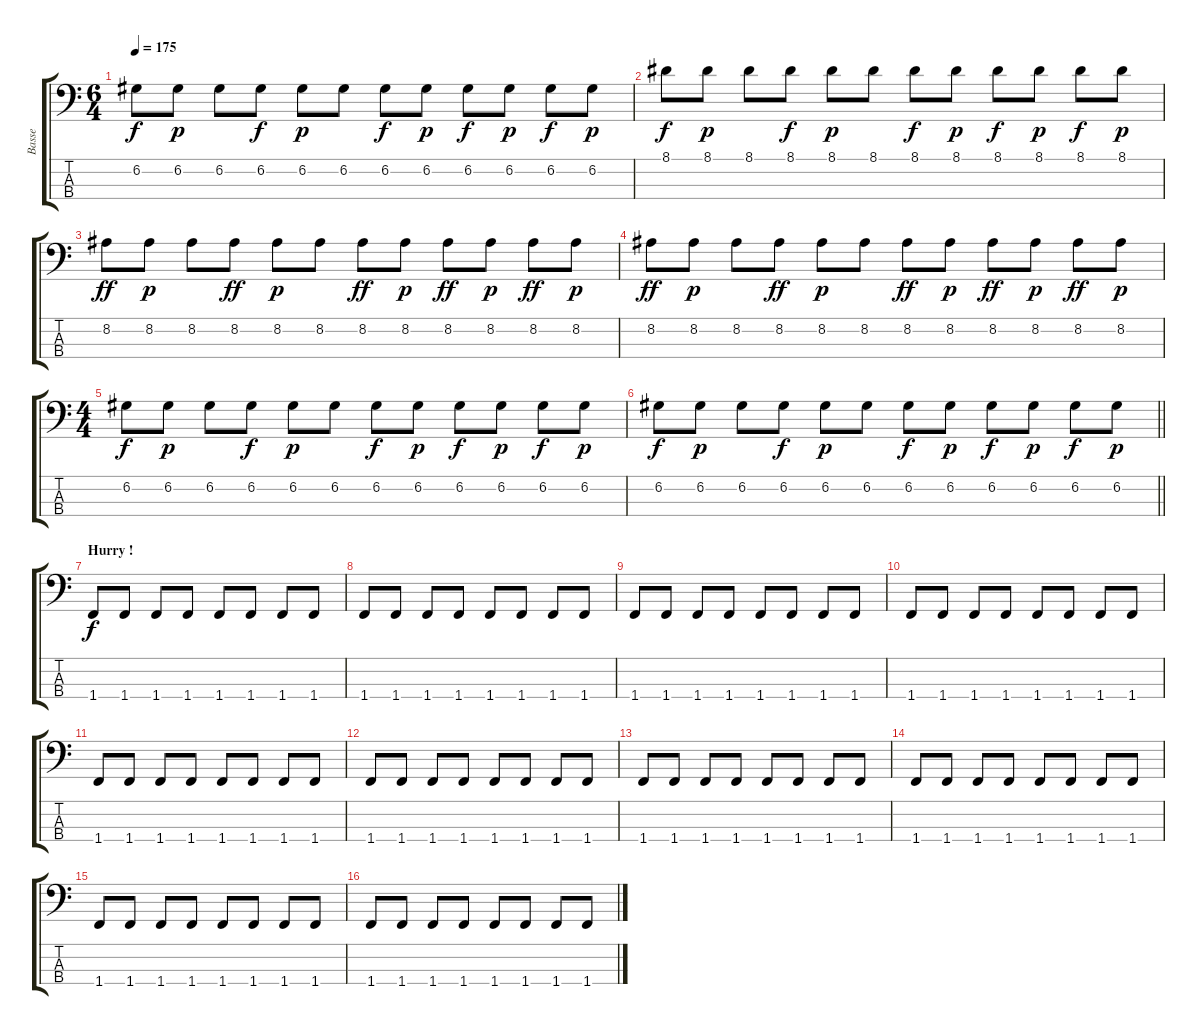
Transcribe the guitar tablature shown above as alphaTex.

\track ("Basse" "Basse") {instrument electricbassfinger}
\staff {score tabs}
\tuning (G2 D2 A1 E1) {hide}
\ts (6 4)
\tempo 175
\clef f4
\ks c
6.2.8{dy f} 6.2.8{dy p} 6.2.8 6.2.8{dy f} 6.2.8{dy p} 6.2.8 6.2.8{dy f} 6.2.8{dy p} 6.2.8{dy f} 6.2.8{dy p} 6.2.8{dy f} 6.2.8{dy p} |
8.1.8{dy f} 8.1.8{dy p} 8.1.8 8.1.8{dy f} 8.1.8{dy p} 8.1.8 8.1.8{dy f} 8.1.8{dy p} 8.1.8{dy f} 8.1.8{dy p} 8.1.8{dy f} 8.1.8{dy p} |
8.2.8{dy ff} 8.2.8{dy p} 8.2.8 8.2.8{dy ff} 8.2.8{dy p} 8.2.8 8.2.8{dy ff} 8.2.8{dy p} 8.2.8{dy ff} 8.2.8{dy p} 8.2.8{dy ff} 8.2.8{dy p} |
8.2.8{dy ff} 8.2.8{dy p} 8.2.8 8.2.8{dy ff} 8.2.8{dy p} 8.2.8 8.2.8{dy ff} 8.2.8{dy p} 8.2.8{dy ff} 8.2.8{dy p} 8.2.8{dy ff} 8.2.8{dy p} |
\ts (4 4)
6.2.8{dy f} 6.2.8{dy p} 6.2.8 6.2.8{dy f} 6.2.8{dy p} 6.2.8 6.2.8{dy f} 6.2.8{dy p} 6.2.8{dy f} 6.2.8{dy p} 6.2.8{dy f} 6.2.8{dy p} |
\barLineRight lightlight
6.2.8{dy f} 6.2.8{dy p} 6.2.8 6.2.8{dy f} 6.2.8{dy p} 6.2.8 6.2.8{dy f} 6.2.8{dy p} 6.2.8{dy f} 6.2.8{dy p} 6.2.8{dy f} 6.2.8{dy p} |
\section ("" "Hurry !")
1.4.8{dy f} 1.4.8 1.4.8 1.4.8 1.4.8 1.4.8 1.4.8 1.4.8 |
1.4.8 1.4.8 1.4.8 1.4.8 1.4.8 1.4.8 1.4.8 1.4.8 |
1.4.8 1.4.8 1.4.8 1.4.8 1.4.8 1.4.8 1.4.8 1.4.8 |
1.4.8 1.4.8 1.4.8 1.4.8 1.4.8 1.4.8 1.4.8 1.4.8 |
1.4.8 1.4.8 1.4.8 1.4.8 1.4.8 1.4.8 1.4.8 1.4.8 |
1.4.8 1.4.8 1.4.8 1.4.8 1.4.8 1.4.8 1.4.8 1.4.8 |
1.4.8 1.4.8 1.4.8 1.4.8 1.4.8 1.4.8 1.4.8 1.4.8 |
1.4.8 1.4.8 1.4.8 1.4.8 1.4.8 1.4.8 1.4.8 1.4.8 |
1.4.8 1.4.8 1.4.8 1.4.8 1.4.8 1.4.8 1.4.8 1.4.8 |
1.4.8 1.4.8 1.4.8 1.4.8 1.4.8 1.4.8 1.4.8 1.4.8
